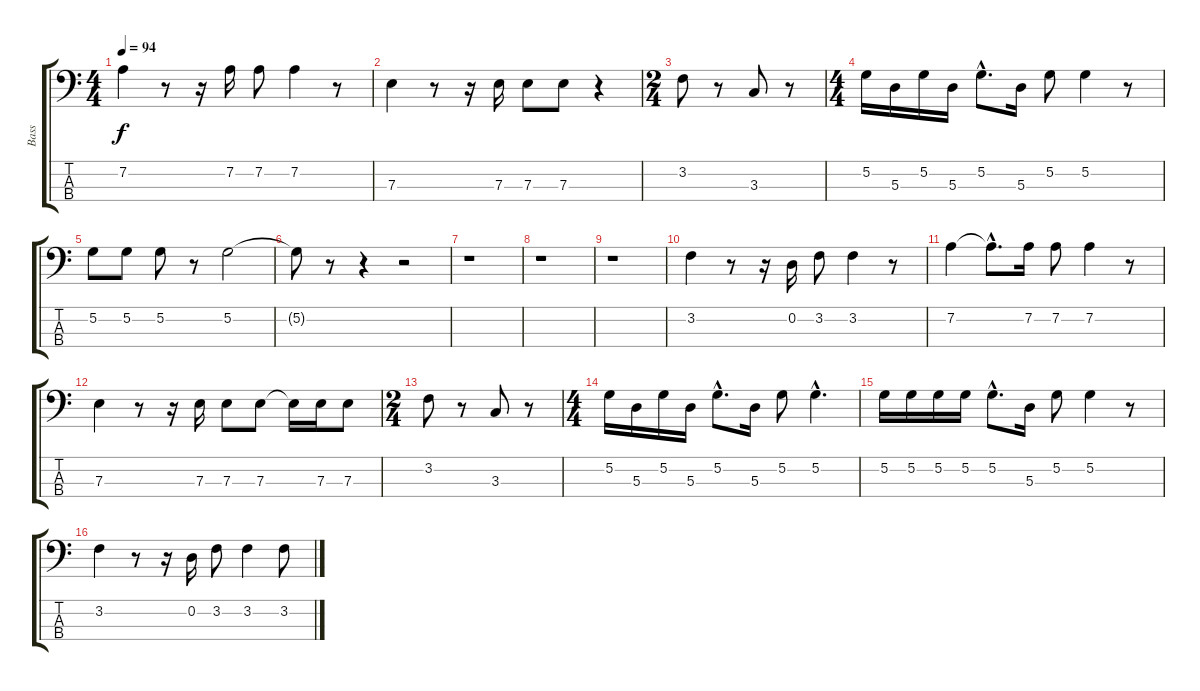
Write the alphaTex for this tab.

\track ("Bass" "Bass") {instrument electricbassfinger}
\staff {score tabs}
\tuning (G2 D2 A1 E1) {hide}
\ts (4 4)
\tempo 94
\clef f4
\ks c
7.2.4{dy f} r.8 r.16 7.2.16 7.2.8 7.2.4 r.8 |
7.3.4 r.8 r.16 7.3.16 7.3.8 7.3.8 r.4 |
\ts (2 4)
3.2.8 r.8 3.3.8 r.8 |
\ts (4 4)
5.2.16 5.3.16 5.2.16 5.3.16 5.2{hac}.8{d} 5.3.16 5.2.8 5.2.4 r.8 |
5.2.8 5.2.8 5.2.8 r.8 5.2.2 |
5.2{t}.8 r.8 r.4 r.2 |
r.1 |
r.1 |
r.1 |
3.2.4 r.8 r.16 0.2.16 3.2.8 3.2.4 r.8 |
7.2.4 7.2{hac t}.8{d} 7.2.16 7.2.8 7.2.4 r.8 |
7.3.4 r.8 r.16 7.3.16 7.3.8 7.3.8 7.3{t}.16 7.3.16 7.3.8 |
\ts (2 4)
3.2.8 r.8 3.3.8 r.8 |
\ts (4 4)
5.2.16 5.3.16 5.2.16 5.3.16 5.2{hac}.8{d} 5.3.16 5.2.8 5.2{hac}.4{d} |
5.2.16 5.2.16 5.2.16 5.2.16 5.2{hac}.8{d} 5.3.16 5.2.8 5.2.4 r.8 |
3.2.4 r.8 r.16 0.2.16 3.2.8 3.2.4 3.2{ss}.8
